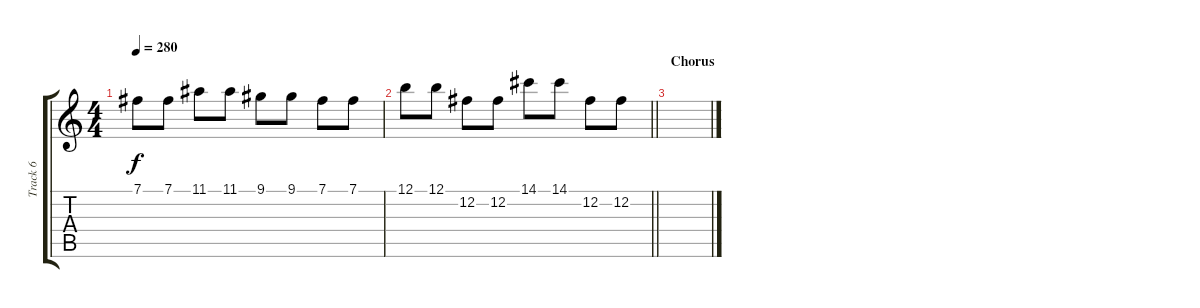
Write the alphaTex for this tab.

\track ("Track 6" "Track 6") {instrument distortionguitar}
\staff {score tabs}
\tuning (B3 Gb3 D3 A2 E2 B1) {hide}
\ts (4 4)
\tempo 280
\clef g2
\ks c
7.1.8{dy f} 7.1.8 11.1.8 11.1.8 9.1.8 9.1.8 7.1.8 7.1.8 |
\barLineRight lightlight
12.1.8 12.1.8 12.2.8 12.2.8 14.1.8 14.1.8 12.2.8 12.2.8 |
\section ("" "Chorus")
